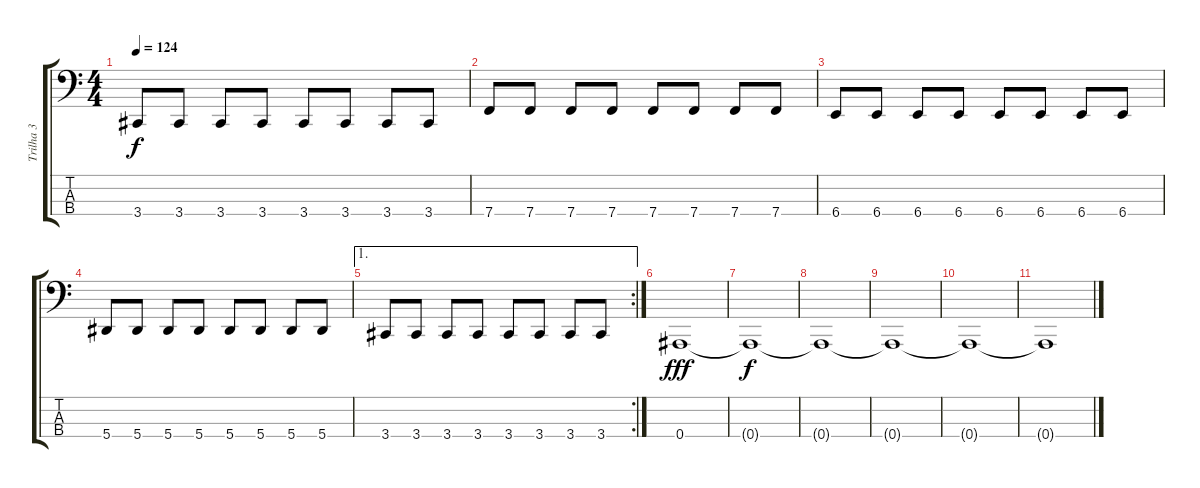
\track ("Trilha 3" "Trilha 3") {instrument electricbassfinger}
\staff {score tabs}
\tuning (Eb2 Bb1 F1 Bb0) {hide}
\ts (4 4)
\tempo 124
\clef f4
\ks c
3.4.8{dy f} 3.4.8 3.4.8 3.4.8 3.4.8 3.4.8 3.4.8 3.4.8 |
7.4.8 7.4.8 7.4.8 7.4.8 7.4.8 7.4.8 7.4.8 7.4.8 |
6.4.8 6.4.8 6.4.8 6.4.8 6.4.8 6.4.8 6.4.8 6.4.8 |
5.4.8 5.4.8 5.4.8 5.4.8 5.4.8 5.4.8 5.4.8 5.4.8 |
\ae 1
\rc 2
3.4.8 3.4.8 3.4.8 3.4.8 3.4.8 3.4.8 3.4.8 3.4.8 |
0.4.1{dy fff} |
0.4{t}.1{dy f} |
0.4{t}.1 |
0.4{t}.1{volume 0} |
0.4{t}.1 |
0.4{t}.1
